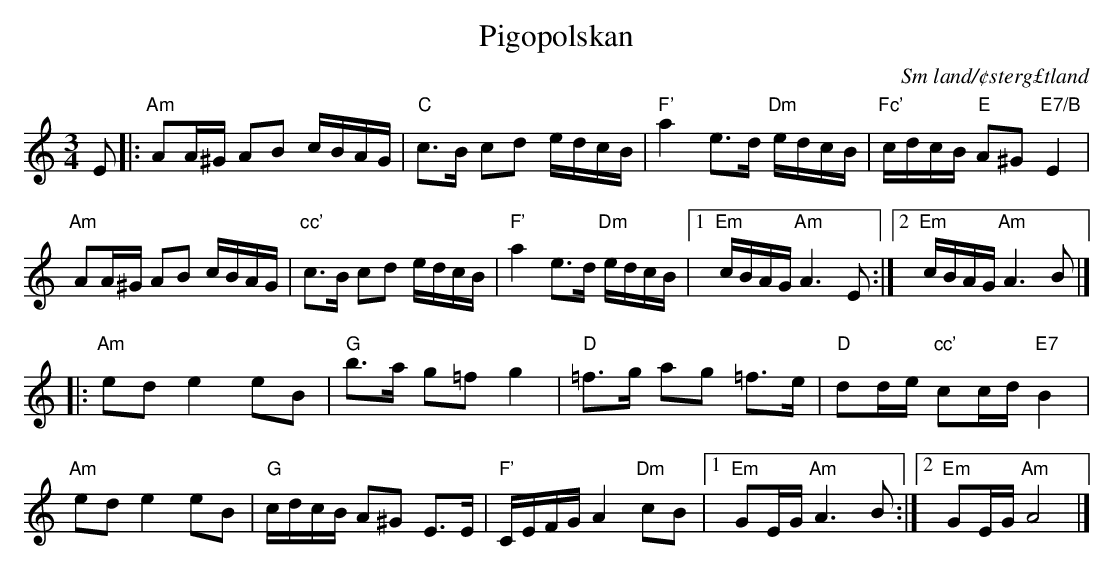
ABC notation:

X:1
T:Pigopolskan
O:Sm land/¢sterg£tland
M:3/4
L:1/8
K:Am
E|:"Am" AA/2^G/2 AB c/2B/2A/2G/2|"C" c3/2B/2 cd e/2d/2c/2B/2|"F'" a2 e3/2d/2 "Dm"e/2d/2c/2B/2 | "Fc'"c/2d/2c/2B/2 "E"A^G "E7/B"E2|
"Am" AA/2^G/2 AB c/2B/2A/2G/2|"cc'" c3/2B/2 cd e/2d/2c/2B/2|"F'" a2 e3/2d/2 "Dm"e/2d/2c/2B/2|[1 "Em" c/2B/2A/2G/2 "Am" A3 E:|[2 "Em" c/2B/2A/2G/2 "Am" A3 B|]
|:"Am" ed e2 eB|"G" b3/2a/2 g=f g2|"D" =f3/2g/2 ag =f3/2e/2|"D" dd/2e/2 "cc'" cc/2d/2 "E7" B2|
"Am" ed e2 eB|"G" c/2d/2c/2B/2 A^G E3/2E/2|"F'" C/2E/2F/2G/2 A2 "Dm"cB|[1 "Em" GE/2G/2 "Am" A3 B:|[2 "Em" GE/2G/2 "Am" A4|]
